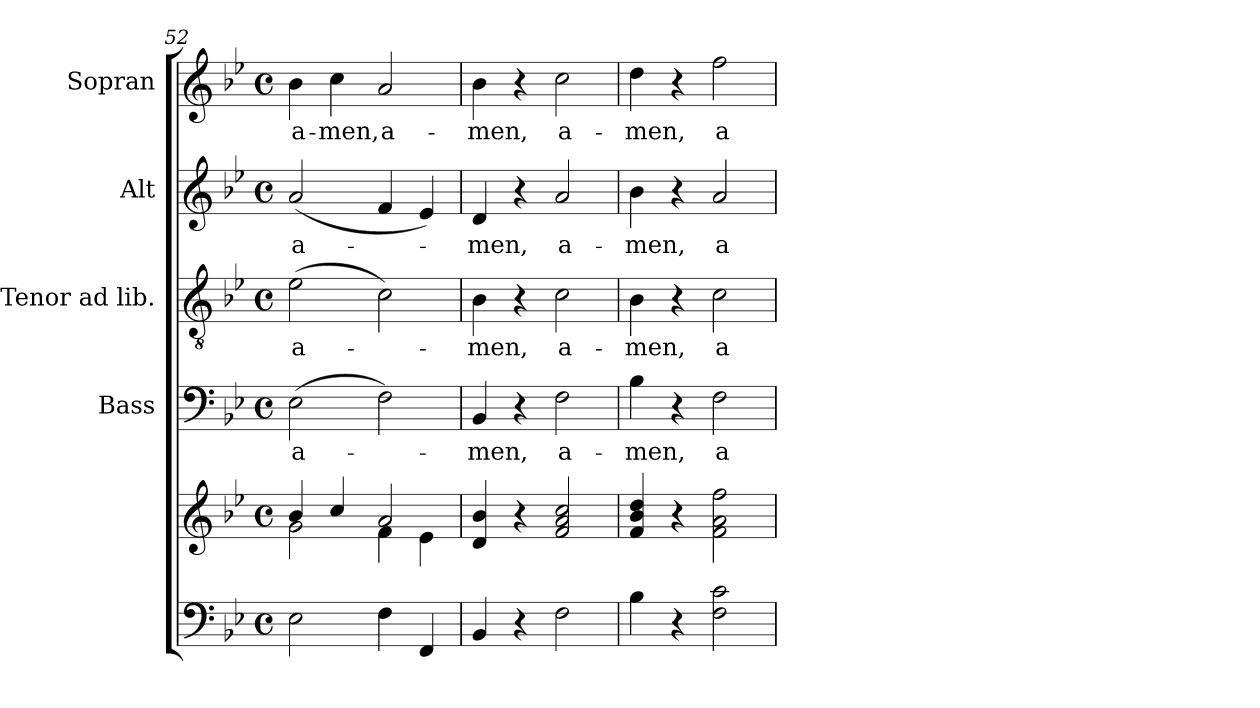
**kern	**kern	**kern	**text	**kern	**text	**kern	**text	**kern	**text
*part5	*part5	*part4	*part4	*part3	*part3	*part2	*part2	*part1	*part1
*staff6	*staff5	*staff4	*staff4	*staff3	*staff3	*staff2	*staff2	*staff1	*staff1
*	*	*I"Bass	*	*I"Tenor ad lib.	*	*I"Alt	*	*I"Sopran	*
*	*	*I'B.	*	*I'T.	*	*I'A.	*	*I'S.	*
*clefF4	*clefG2	*clefF4	*	*clefGv2	*	*clefG2	*	*clefG2	*
*k[b-e-]	*k[b-e-]	*k[b-e-]	*	*k[b-e-]	*	*k[b-e-]	*	*k[b-e-]	*
*B-:	*B-:	*B-:	*	*B-:	*	*B-:	*	*B-:	*
*M4/4	*M4/4	*M4/4	*	*M4/4	*	*M4/4	*	*M4/4	*
*met(c)	*met(c)	*met(c)	*	*met(c)	*	*met(c)	*	*met(c)	*
=52	=52	=52	=52	=52	=52	=52	=52	=52	=52
*	*^	*	*	*	*	*	*	*	*
!	!	!	!	!LO:LY:b	!	!LO:LY:b	!	!LO:LY:b	!	!LO:LY:b
2E-\	4b-/	2g\	(>2E-\	a-	(>2e-\	a-	(<2a/	a-	4b-\	a-
!	!	!	!	!	!	!	!	!	!	!LO:LY:b
.	4cc/	.	.	.	.	.	.	.	4cc\	-men,
!	!	!	!	!	!	!	!	!	!	!LO:LY:b
4F\	2a/	4f\	2F\)	.	2c\)	.	4f/	.	2a/	a-
4FF/	.	4e-\	.	.	.	.	4e-/)	.	.	.
=53	=53	=53	=53	=53	=53	=53	=53	=53	=53	=53
!	!	!	!	!LO:LY:b	!	!LO:LY:b	!	!LO:LY:b	!	!LO:LY:b
*	*v	*v	*	*	*	*	*	*	*	*
4BB-/	4d/ 4b-/	4BB-/	-men,	4B-\	-men,	4d/	-men,	4b-\	-men,
4r	4r	4r	.	4r	.	4r	.	4r	.
!	!	!	!LO:LY:b	!	!LO:LY:b	!	!LO:LY:b	!	!LO:LY:b
2F\	2f/ 2a/ 2cc/	2F\	a-	2c\	a-	2a/	a-	2cc\	a-
=54	=54	=54	=54	=54	=54	=54	=54	=54	=54
!	!	!	!LO:LY:b	!	!LO:LY:b	!	!LO:LY:b	!	!LO:LY:b
4B-\	4f/ 4b-/ 4dd/	4B-\	-men,	4B-\	-men,	4b-\	-men,	4dd\	-men,
4r	4r	4r	.	4r	.	4r	.	4r	.
!	!	!	!LO:LY:b	!	!LO:LY:b	!	!LO:LY:b	!	!LO:LY:b
2F\ 2c\	2f\ 2a\ 2ff\	2F\	a-	2c\	a-	2a/	a-	2ff\	a-
=	=	=	=	=	=	=	=	=	=
*-	*-	*-	*-	*-	*-	*-	*-	*-	*-
